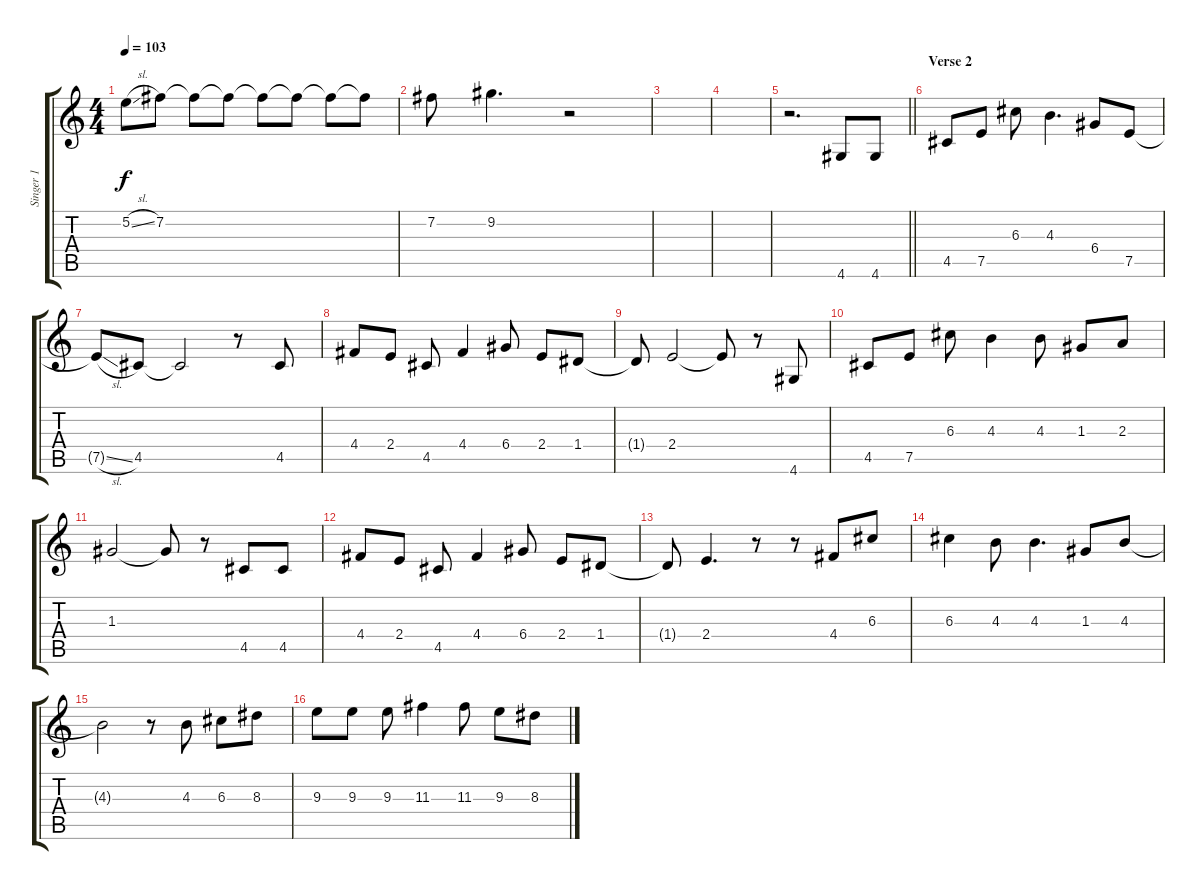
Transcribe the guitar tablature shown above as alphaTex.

\track ("Singer 1" "Singer 1") {instrument overdrivenguitar}
\staff {score tabs}
\tuning (E4 B3 G3 D3 A2 E2) {hide}
\ts (4 4)
\tempo 103
\clef g2
\ks c
5.2{sl t}.8{dy f} 7.2.8 7.2{t}.8 7.2{t}.8 7.2{t}.8 7.2{t}.8 7.2{t}.8 7.2{t}.8 |
7.2.8 9.2.4{d} r.2 |
|
|
\barLineRight lightlight
r.2{d} 4.6.8 4.6.8 |
\section ("" "Verse 2")
4.5.8 7.5.8 6.3.8 4.3.4{d} 6.4.8 7.5.8 |
7.5{sl t}.8 4.5.8 4.5{t}.2 r.8 4.5.8 |
4.4.8 2.4.8 4.5.8 4.4.4 6.4.8 2.4.8 1.4.8 |
1.4{t}.8 2.4.2 2.4{t}.8 r.8 4.6.8 |
4.5.8 7.5.8 6.3.8 4.3.4 4.3.8 1.3.8 2.3.8 |
1.3.2 1.3{t}.8 r.8 4.5.8 4.5.8 |
4.4.8 2.4.8 4.5.8 4.4.4 6.4.8 2.4.8 1.4.8 |
1.4{t}.8 2.4.4{d} r.8 r.8 4.4.8 6.3.8 |
6.3.4 4.3.8 4.3.4{d} 1.3.8 4.3.8 |
4.3{t}.2 r.8 4.3.8 6.3.8 8.3.8 |
9.3.8 9.3.8 9.3.8 11.3.4 11.3.8 9.3.8 8.3.8
